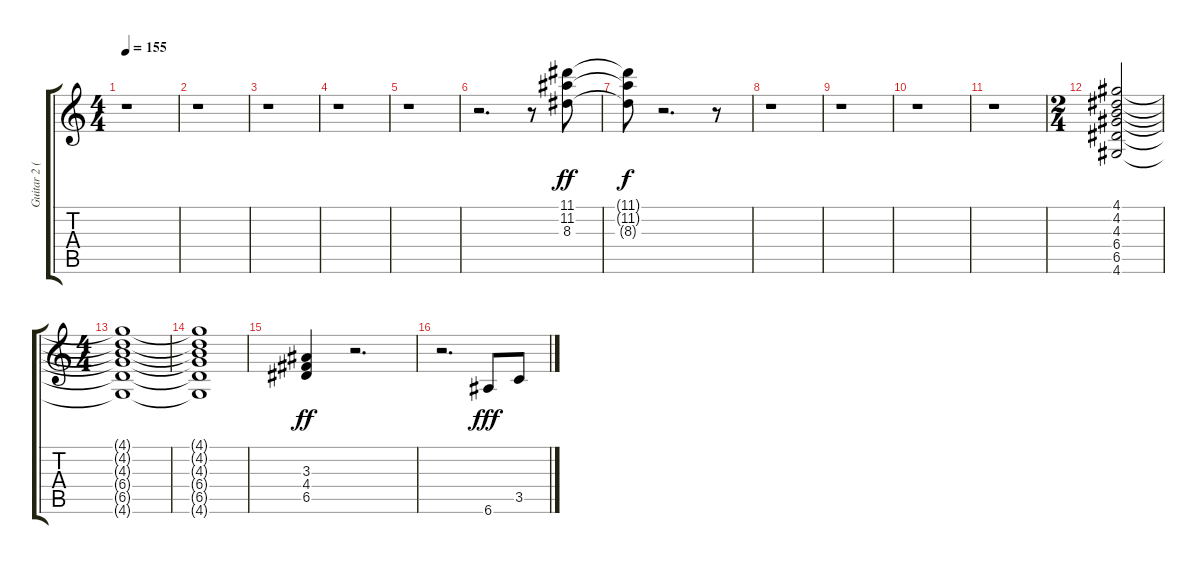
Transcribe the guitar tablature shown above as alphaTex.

\track ("Guitar 2 (EFX)" "Guitar 2 (") {instrument distortionguitar}
\staff {score tabs}
\tuning (E4 B3 G3 D3 A2 E2) {hide}
\ts (4 4)
\tempo 155
\clef g2
\ks c
r.1{dy ff instrument distortionguitar} |
r.1 |
r.1 |
r.1 |
r.1 |
r.2{d} r.8 (11.1 11.2 8.3).8 |
(11.1{t} 11.2{t} 8.3{t}).8{dy f} r.2{d} r.8 |
r.1 |
r.1 |
r.1 |
r.1 |
\ts (2 4)
(4.1 4.2 4.3 6.4 6.5 4.6).2 |
\ts (4 4)
(4.1{t} 4.2{t} 4.3{t} 6.4{t} 6.5{t} 4.6{t}).1 |
(4.1{t} 4.2{t} 4.3{t} 6.4{t} 6.5{t} 4.6{t}).1 |
(3.3 4.4 6.5).4{dy ff} r.2{d} |
r.2{d} 6.6.8{dy fff} 3.5.8
